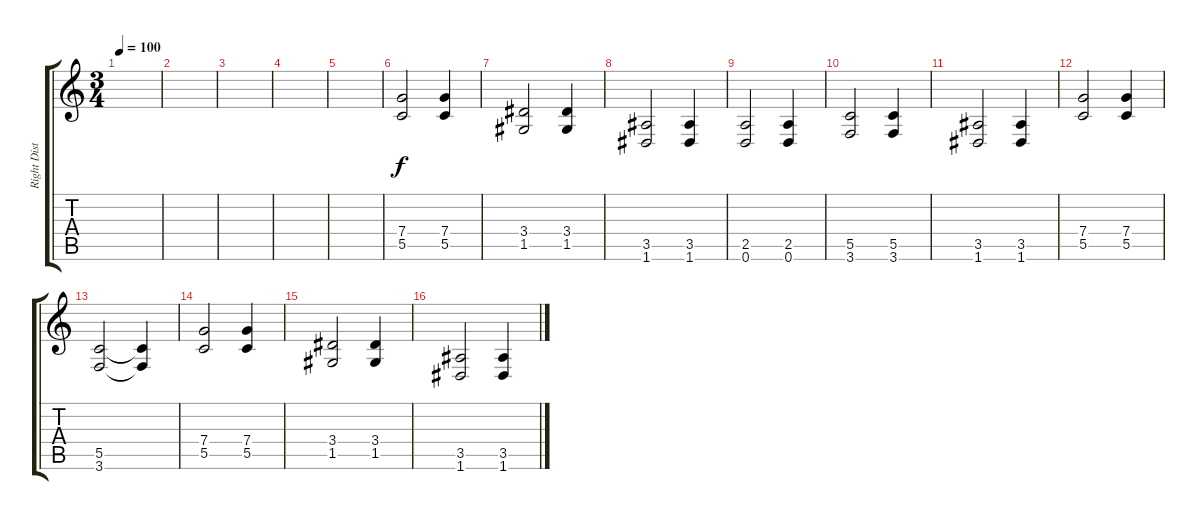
\track ("Right Dist. Guitar" "Right Dist") {instrument distortionguitar}
\staff {score tabs}
\tuning (D4 A3 F3 C3 G2 D2) {hide}
\ts (3 4)
\tempo 100
\clef g2
\ks c
|
|
|
|
|
(7.4 5.5).2 (7.4 5.5).4 |
(3.4 1.5).2 (3.4 1.5).4 |
(3.5 1.6).2 (3.5 1.6).4 |
(2.5 0.6).2 (2.5 0.6).4 |
(5.5 3.6).2 (5.5 3.6).4 |
(3.5 1.6).2 (3.5 1.6).4 |
(7.4 5.5).2 (7.4 5.5).4 |
(5.5 3.6).2 (5.5{t} 3.6{t}).4 |
(7.4 5.5).2 (7.4 5.5).4 |
(3.4 1.5).2 (3.4 1.5).4 |
(3.5 1.6).2 (3.5 1.6).4
